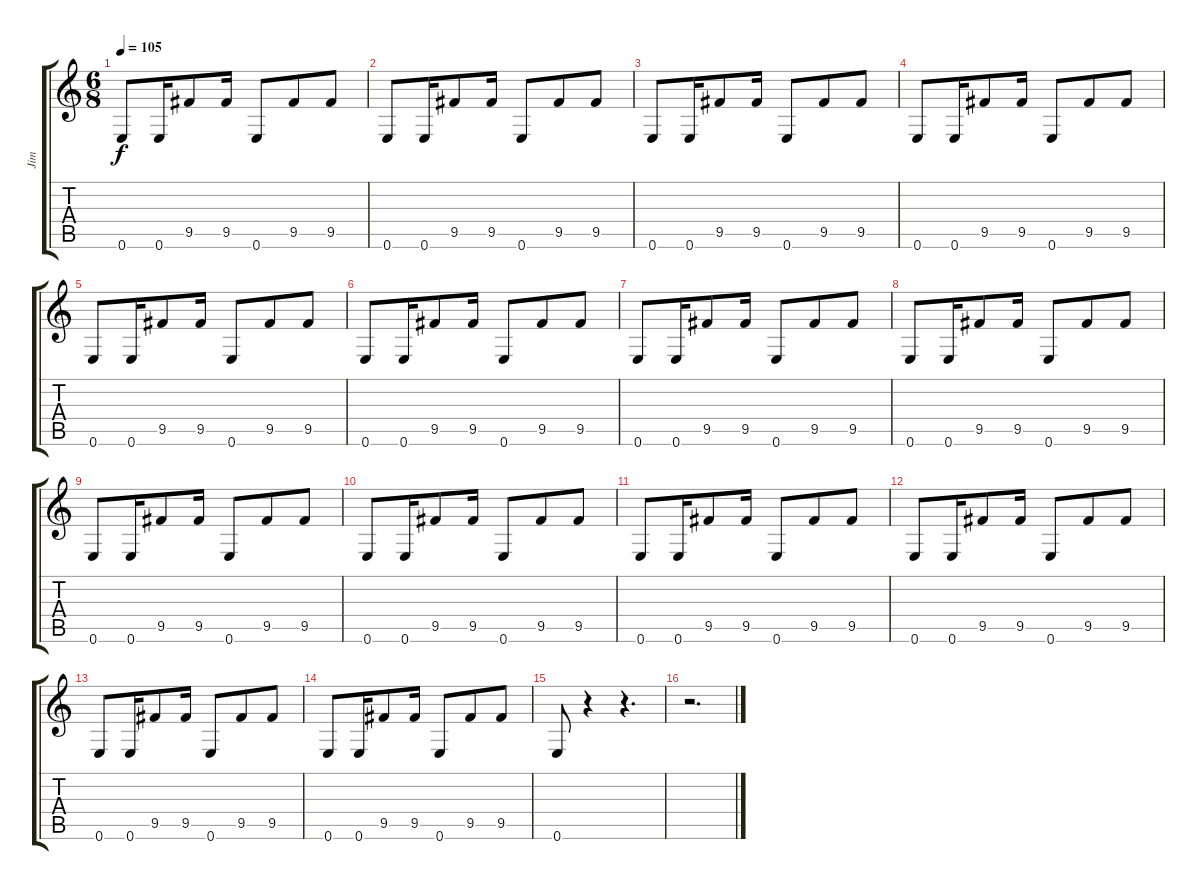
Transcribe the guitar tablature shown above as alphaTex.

\track ("Jim" "Jim") {instrument distortionguitar}
\staff {score tabs}
\tuning (E4 B3 G3 D3 A2 E2) {hide}
\ts (6 8)
\tempo 105
\clef g2
\ks c
0.6.8{dy f instrument electricguitarmuted} 0.6.16 9.5.8 9.5.16 0.6.8 9.5.8 9.5.8 |
0.6.8{instrument electricguitarmuted} 0.6.16 9.5.8 9.5.16 0.6.8 9.5.8 9.5.8 |
0.6.8{instrument electricguitarmuted} 0.6.16 9.5.8 9.5.16 0.6.8 9.5.8 9.5.8 |
0.6.8{instrument electricguitarmuted} 0.6.16 9.5.8 9.5.16 0.6.8 9.5.8 9.5.8 |
0.6.8{instrument electricguitarmuted} 0.6.16 9.5.8 9.5.16 0.6.8 9.5.8 9.5.8 |
0.6.8{instrument electricguitarmuted} 0.6.16 9.5.8 9.5.16 0.6.8 9.5.8 9.5.8 |
0.6.8{instrument electricguitarmuted} 0.6.16 9.5.8 9.5.16 0.6.8 9.5.8 9.5.8 |
0.6.8{instrument electricguitarmuted} 0.6.16 9.5.8 9.5.16 0.6.8 9.5.8 9.5.8 |
0.6.8{instrument electricguitarmuted} 0.6.16 9.5.8 9.5.16 0.6.8 9.5.8 9.5.8 |
0.6.8{instrument electricguitarmuted} 0.6.16 9.5.8 9.5.16 0.6.8 9.5.8 9.5.8 |
0.6.8{instrument electricguitarmuted} 0.6.16 9.5.8 9.5.16 0.6.8 9.5.8 9.5.8 |
0.6.8{instrument electricguitarmuted} 0.6.16 9.5.8 9.5.16 0.6.8 9.5.8 9.5.8 |
0.6.8{instrument electricguitarmuted} 0.6.16 9.5.8 9.5.16 0.6.8 9.5.8 9.5.8 |
0.6.8{instrument electricguitarmuted} 0.6.16 9.5.8 9.5.16 0.6.8 9.5.8 9.5.8 |
0.6.8{instrument electricguitarmuted} r.4 r.4{d} |
r.2{d}
